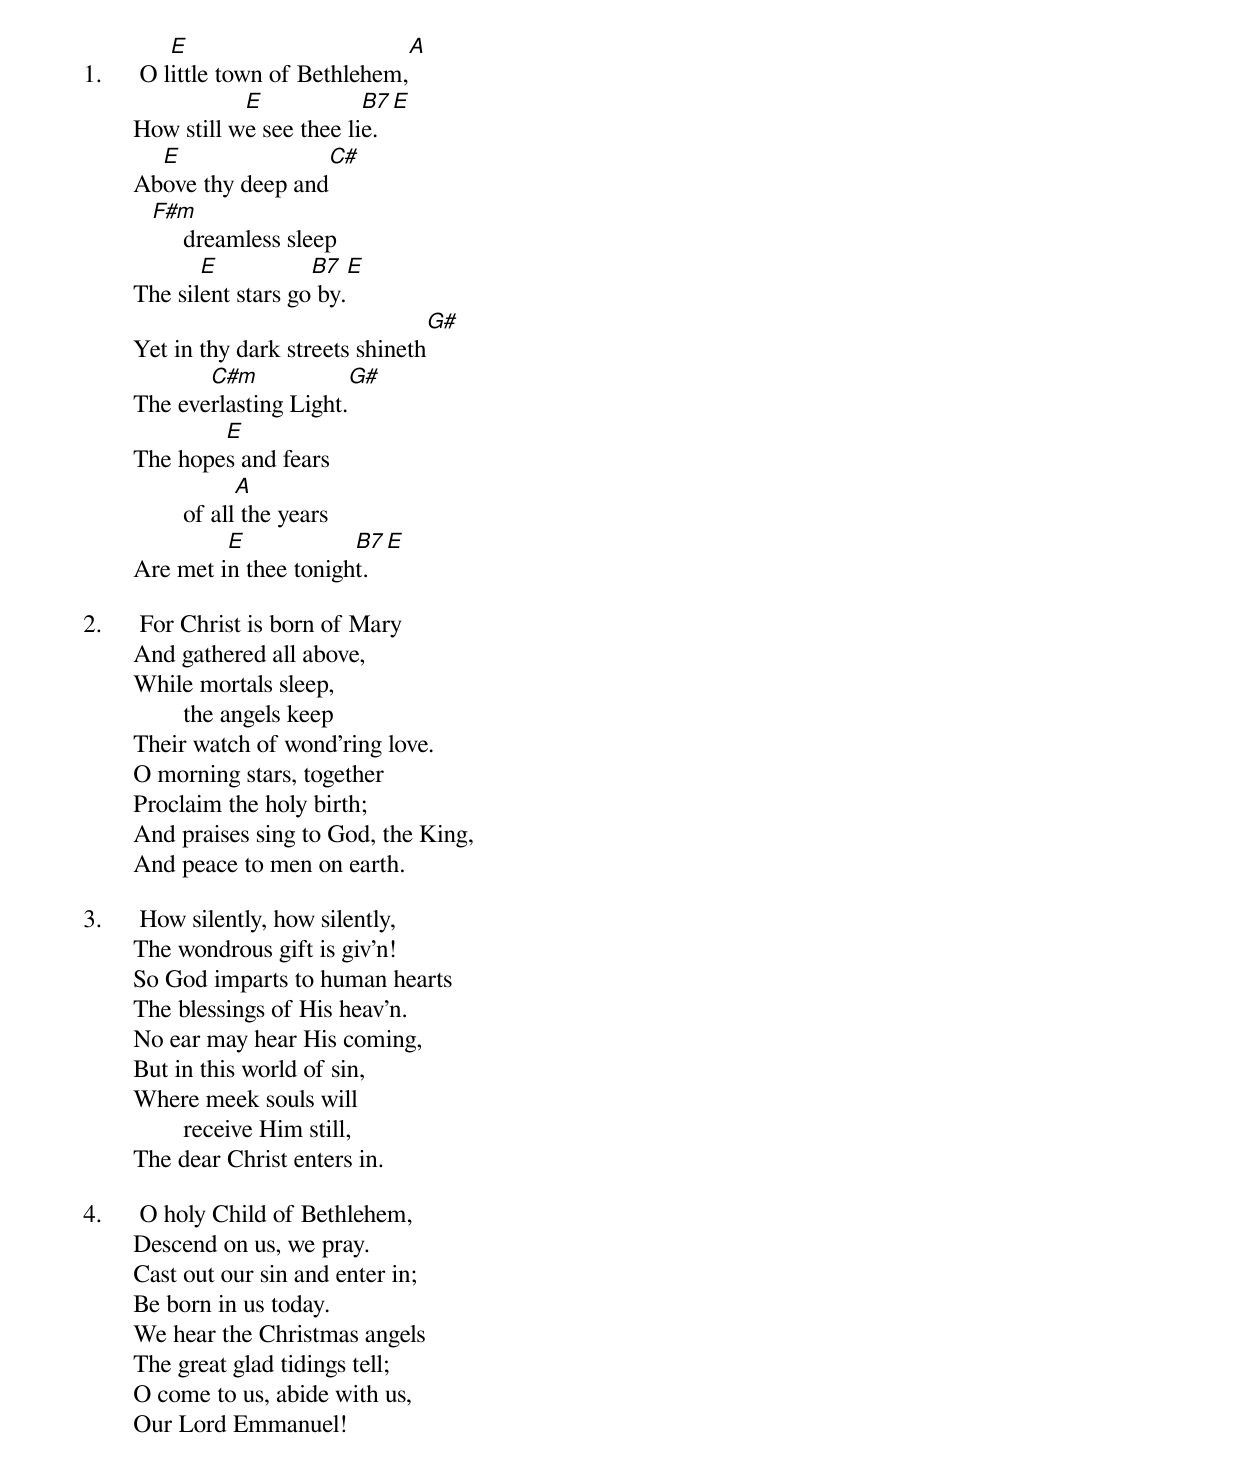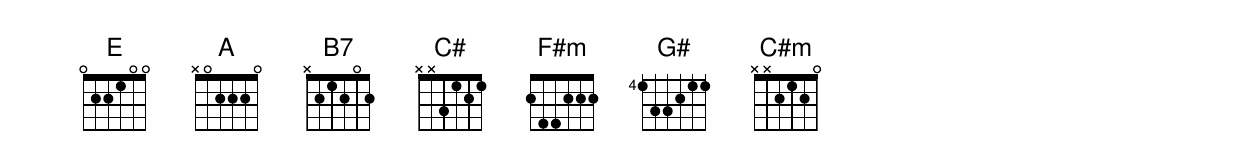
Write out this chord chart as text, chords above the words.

           E                          A
1.	O little town of Bethlehem,
                   E            B7           E
	How still we see thee lie.
          E                 C#
	Above thy deep and
           F#m
		dreamless sleep
               E           B7           E
	The silent stars go by.
                                                     G#
	Yet in thy dark streets shineth
               C#m               G#
	The everlasting Light.
                E
	The hopes and fears
		      A
		of all the years
                 E            B7      E
	Are met in thee tonight.

2.	For Christ is born of Mary
	And gathered all above,
	While mortals sleep,
		the angels keep
	Their watch of wond’ring love.
	O morning stars, together
	Proclaim the holy birth;
	And praises sing to God, the King,
	And peace to men on earth.

3.	How silently, how silently,
	The wondrous gift is giv’n!
	So God imparts to human hearts
	The blessings of His heav’n.
	No ear may hear His coming,
	But in this world of sin,
	Where meek souls will
		receive Him still,
	The dear Christ enters in.

4.	O holy Child of Bethlehem,
	Descend on us, we pray.
	Cast out our sin and enter in;
	Be born in us today.
	We hear the Christmas angels
	The great glad tidings tell;
	O come to us, abide with us,
	Our Lord Emmanuel!
